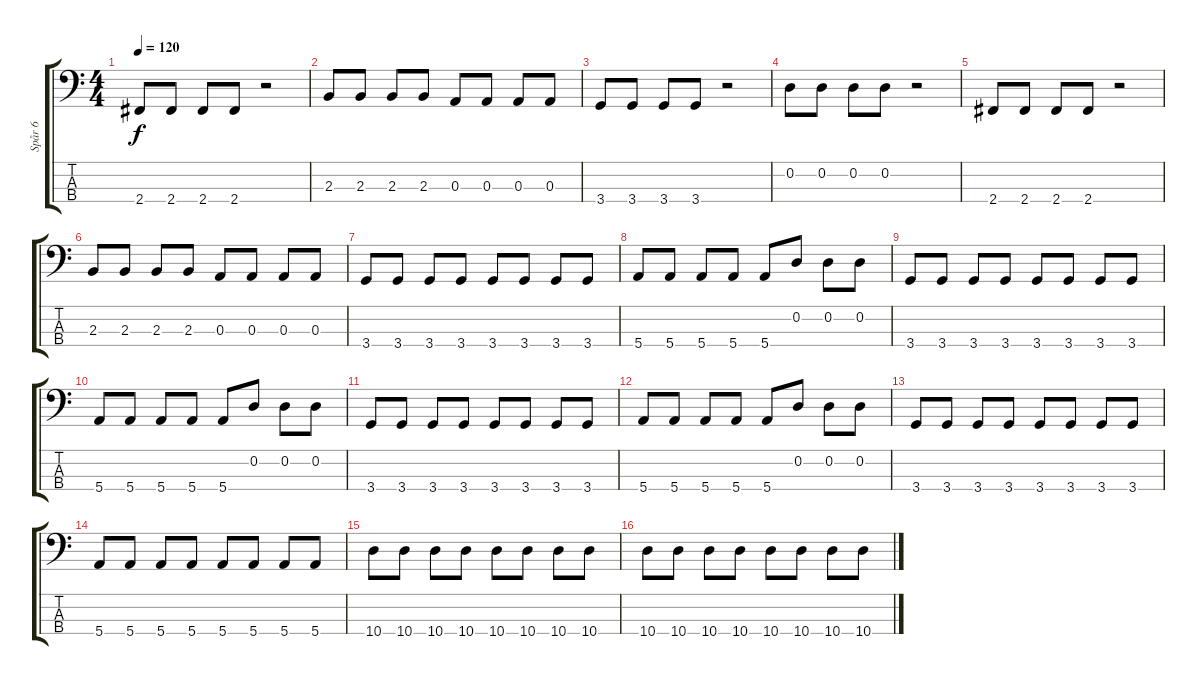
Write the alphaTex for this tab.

\track ("Spår 6" "Spår 6") {instrument electricbassfinger}
\staff {score tabs}
\tuning (G2 D2 A1 E1) {hide}
\ts (4 4)
\tempo 120
\clef f4
\ks c
2.4.8{dy f} 2.4.8 2.4.8 2.4.8 r.2 |
2.3.8 2.3.8 2.3.8 2.3.8 0.3.8 0.3.8 0.3.8 0.3.8 |
3.4.8 3.4.8 3.4.8 3.4.8 r.2 |
0.2.8 0.2.8 0.2.8 0.2.8 r.2 |
2.4.8 2.4.8 2.4.8 2.4.8 r.2 |
2.3.8 2.3.8 2.3.8 2.3.8 0.3.8 0.3.8 0.3.8 0.3.8 |
3.4.8 3.4.8 3.4.8 3.4.8 3.4.8 3.4.8 3.4.8 3.4.8 |
5.4.8 5.4.8 5.4.8 5.4.8 5.4.8 0.2.8 0.2.8 0.2.8 |
3.4.8 3.4.8 3.4.8 3.4.8 3.4.8 3.4.8 3.4.8 3.4.8 |
5.4.8 5.4.8 5.4.8 5.4.8 5.4.8 0.2.8 0.2.8 0.2.8 |
3.4.8 3.4.8 3.4.8 3.4.8 3.4.8 3.4.8 3.4.8 3.4.8 |
5.4.8 5.4.8 5.4.8 5.4.8 5.4.8 0.2.8 0.2.8 0.2.8 |
3.4.8 3.4.8 3.4.8 3.4.8 3.4.8 3.4.8 3.4.8 3.4.8 |
5.4.8 5.4.8 5.4.8 5.4.8 5.4.8 5.4.8 5.4.8 5.4.8 |
10.4.8 10.4.8 10.4.8 10.4.8 10.4.8 10.4.8 10.4.8 10.4.8 |
10.4.8 10.4.8 10.4.8 10.4.8 10.4.8 10.4.8 10.4.8 10.4.8
